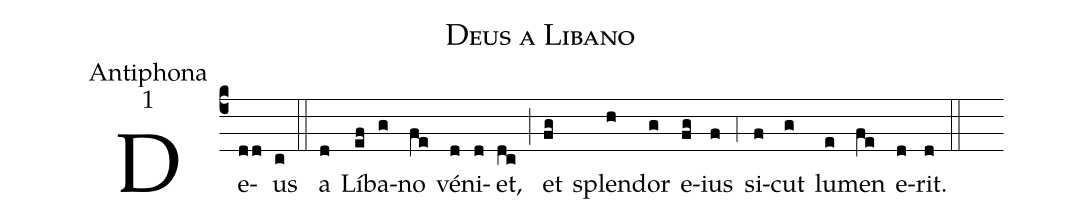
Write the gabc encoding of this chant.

name:Deus a Libano;
office-part:Antiphona;
mode:1;
%%
(c4) De(dd)us(c) (::)
a(d) Lí(ef)ba(g)no(fe) vé(d)ni(d)et,(dc) (;) et(fg) splen(h)dor(g) e(fg)ius(f) (,4) si(f)cut(g) lu(e)men(fe) e(d)rit.(d) (::)
